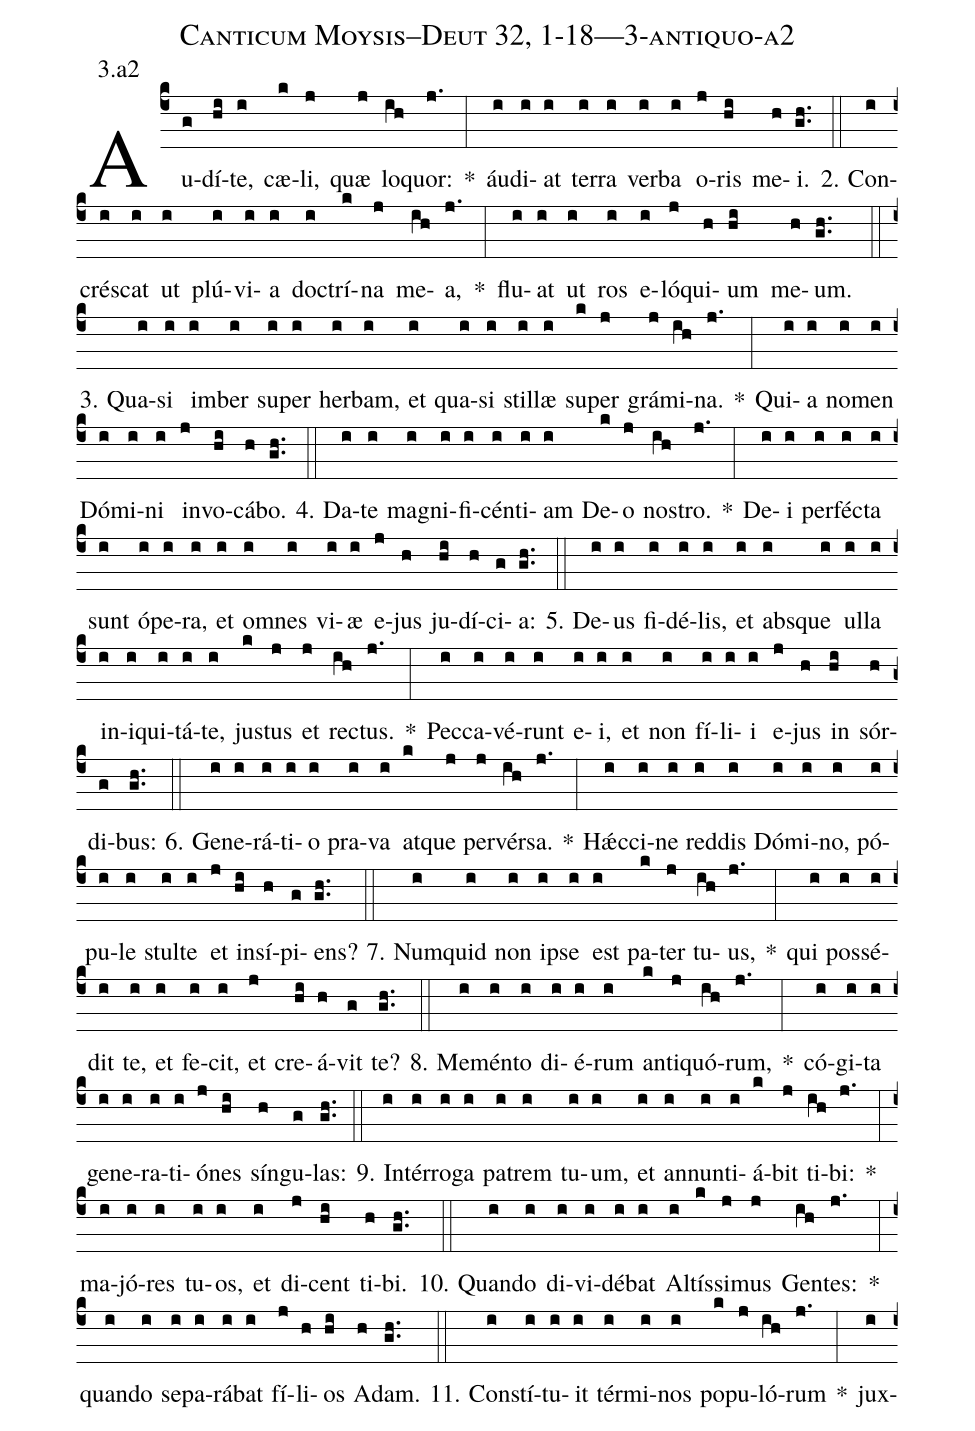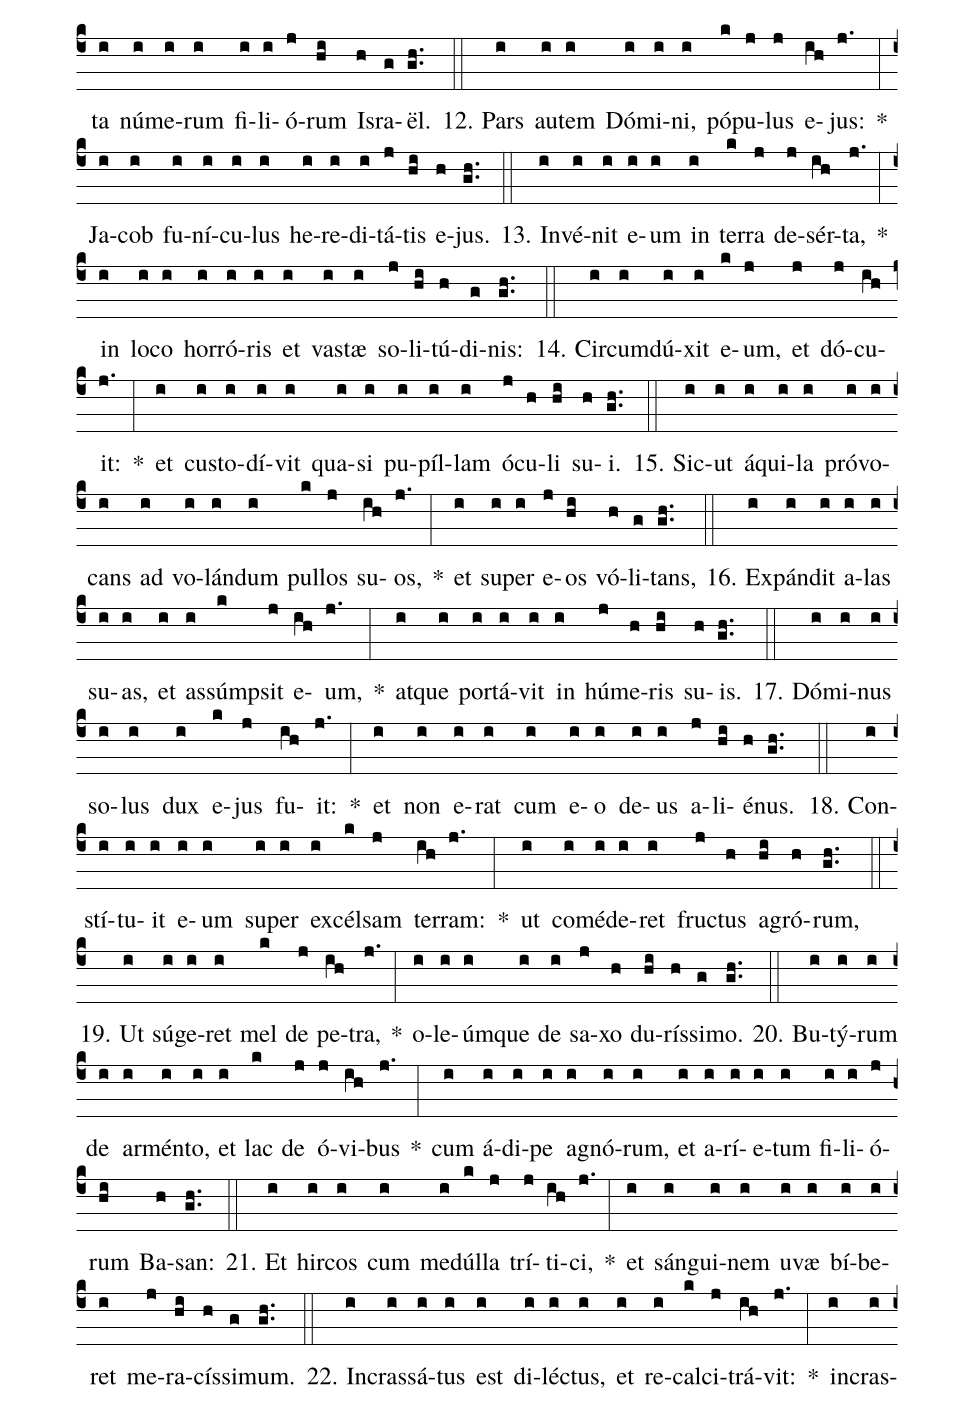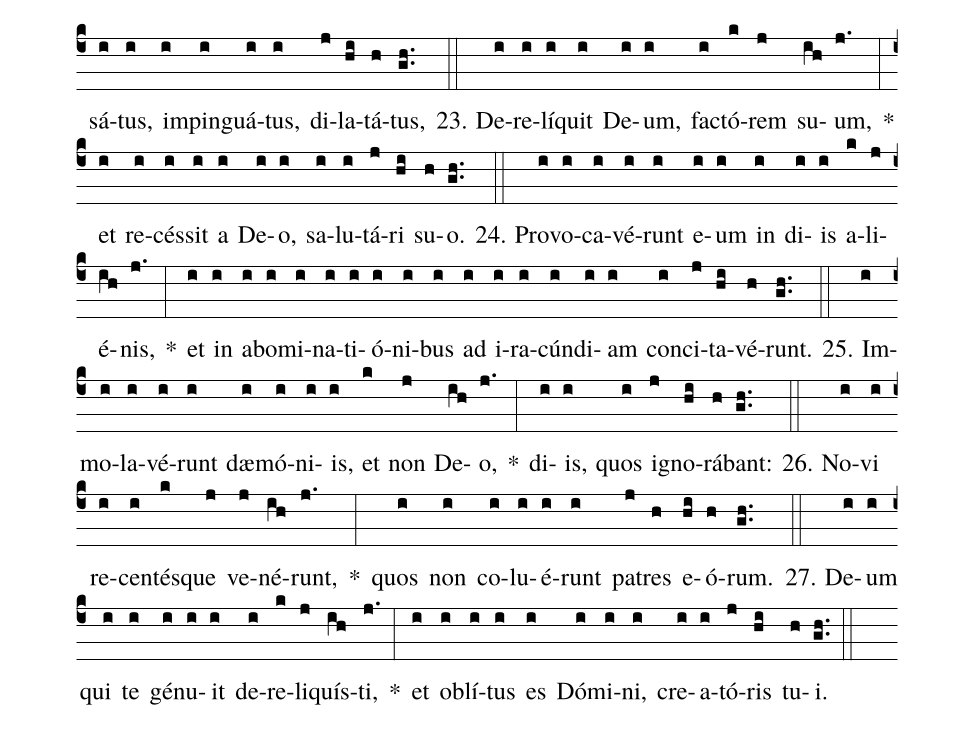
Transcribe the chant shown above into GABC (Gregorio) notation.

name: Canticum Moysis--Deut 32, 1-18---3-antiquo-a2;
annotation: 3.a2;
%%
(c4)Au(g)dí(hi)te,(i) cæ(k)li,(j) quæ(j) lo(ih)quor:(j.) *(:) áu(i)di(i)at(i) ter(i)ra(i) ver(i)ba(i) o(j)ris(hi) me(h)i.(gh..) (::)
2. Con(i)crés(i)cat(i) ut(i) plú(i)vi(i)a(i) doc(i)trí(k)na(j) me(ih)a,(j.) *(:) flu(i)at(i) ut(i) ros(i) e(i)ló(j)qui(h)um(hi) me(h)um.(gh..) (::)
3. Qua(i)si(i) im(i)ber(i) su(i)per(i) her(i)bam,(i) et(i) qua(i)si(i) stil(i)læ(i) su(k)per(j) grá(j)mi(ih)na.(j.) *(:) Qui(i)a(i) no(i)men(i) Dó(i)mi(i)ni(i) in(j)vo(hi)cá(h)bo.(gh..) (::)
4. Da(i)te(i) ma(i)gni(i)fi(i)cén(i)ti(i)am(i) De(k)o(j) nos(ih)tro.(j.) *(:) De(i)i(i) per(i)féc(i)ta(i) sunt(i) ó(i)pe(i)ra,(i) et(i) om(i)nes(i) vi(i)æ(i) e(j)jus(h) ju(hi)dí(h)ci(g)a:(gh..) (::)
5. De(i)us(i) fi(i)dé(i)lis,(i) et(i) abs(i)que(i) ul(i)la(i) in(i)i(i)qui(i)tá(i)te,(i) jus(k)tus(j) et(j) rec(ih)tus.(j.) *(:) Pec(i)ca(i)vé(i)runt(i) e(i)i,(i) et(i) non(i) fí(i)li(i)i(i) e(j)jus(h) in(hi) sór(h)di(g)bus:(gh..) (::)
6. Ge(i)ne(i)rá(i)ti(i)o(i) pra(i)va(i) at(k)que(j) per(j)vér(ih)sa.(j.) *(:) Hǽc(i)ci(i)ne(i) red(i)dis(i) Dó(i)mi(i)no,(i) pó(i)pu(i)le(i) stul(i)te(i) et(j) in(hi)sí(h)pi(g)ens?(gh..) (::)
7. Num(i)quid(i) non(i) ip(i)se(i) est(i) pa(k)ter(j) tu(ih)us,(j.) *(:) qui(i) pos(i)sé(i)dit(i) te,(i) et(i) fe(i)cit,(i) et(j) cre(hi)á(h)vit(g) te?(gh..) (::)
8. Me(i)mén(i)to(i) di(i)é(i)rum(i) an(k)ti(j)quó(ih)rum,(j.) *(:) có(i)gi(i)ta(i) ge(i)ne(i)ra(i)ti(i)ó(j)nes(hi) sín(h)gu(g)las:(gh..) (::)
9. In(i)tér(i)ro(i)ga(i) pa(i)trem(i) tu(i)um,(i) et(i) an(i)nun(i)ti(i)á(k)bit(j) ti(ih)bi:(j.) *(:) ma(i)jó(i)res(i) tu(i)os,(i) et(i) di(j)cent(hi) ti(h)bi.(gh..) (::)
10. Quan(i)do(i) di(i)vi(i)dé(i)bat(i) Al(i)tís(k)si(j)mus(j) Gen(ih)tes:(j.) *(:) quan(i)do(i) se(i)pa(i)rá(i)bat(i) fí(j)li(h)os(hi) A(h)dam.(gh..) (::)
11. Con(i)stí(i)tu(i)it(i) tér(i)mi(i)nos(i) po(k)pu(j)ló(ih)rum(j.) *(:) jux(i)ta(i) nú(i)me(i)rum(i) fi(i)li(i)ó(j)rum(hi) Is(h)ra(g)ël.(gh..) (::)
12. Pars(i) au(i)tem(i) Dó(i)mi(i)ni,(i) pó(k)pu(j)lus(j) e(ih)jus:(j.) *(:) Ja(i)cob(i) fu(i)ní(i)cu(i)lus(i) he(i)re(i)di(i)tá(j)tis(hi) e(h)jus.(gh..) (::)
13. In(i)vé(i)nit(i) e(i)um(i) in(i) ter(k)ra(j) de(j)sér(ih)ta,(j.) *(:) in(i) lo(i)co(i) hor(i)ró(i)ris(i) et(i) vas(i)tæ(i) so(j)li(hi)tú(h)di(g)nis:(gh..) (::)
14. Cir(i)cum(i)dú(i)xit(i) e(k)um,(j) et(j) dó(j)cu(ih)it:(j.) *(:) et(i) cus(i)to(i)dí(i)vit(i) qua(i)si(i) pu(i)píl(i)lam(i) ó(j)cu(h)li(hi) su(h)i.(gh..) (::)
15. Sic(i)ut(i) á(i)qui(i)la(i) pró(i)vo(i)cans(i) ad(i) vo(i)lán(i)dum(i) pul(k)los(j) su(ih)os,(j.) *(:) et(i) su(i)per(i) e(j)os(hi) vó(h)li(g)tans,(gh..) (::)
16. Ex(i)pán(i)dit(i) a(i)las(i) su(i)as,(i) et(i) as(i)súmp(k)sit(j) e(ih)um,(j.) *(:) at(i)que(i) por(i)tá(i)vit(i) in(i) hú(j)me(h)ris(hi) su(h)is.(gh..) (::)
17. Dó(i)mi(i)nus(i) so(i)lus(i) dux(i) e(k)jus(j) fu(ih)it:(j.) *(:) et(i) non(i) e(i)rat(i) cum(i) e(i)o(i) de(i)us(i) a(j)li(hi)é(h)nus.(gh..) (::)
18. Con(i)stí(i)tu(i)it(i) e(i)um(i) su(i)per(i) ex(i)cél(k)sam(j) ter(ih)ram:(j.) *(:) ut(i) com(i)é(i)de(i)ret(i) fruc(j)tus(h) a(hi)gró(h)rum,(gh..) (::)
19. Ut(i) sú(i)ge(i)ret(i) mel(k) de(j) pe(ih)tra,(j.) *(:) o(i)le(i)úm(i)que(i) de(i) sa(j)xo(h) du(hi)rís(h)si(g)mo.(gh..) (::)
20. Bu(i)tý(i)rum(i) de(i) ar(i)mén(i)to,(i) et(i) lac(k) de(j) ó(j)vi(ih)bus(j.) *(:) cum(i) á(i)di(i)pe(i) a(i)gnó(i)rum,(i) et(i) a(i)rí(i)e(i)tum(i) fi(i)li(i)ó(j)rum(hi) Ba(h)san:(gh..) (::)
21. Et(i) hir(i)cos(i) cum(i) me(i)dúl(k)la(j) trí(j)ti(ih)ci,(j.) *(:) et(i) sán(i)gui(i)nem(i) u(i)væ(i) bí(i)be(i)ret(i) me(j)ra(hi)cís(h)si(g)mum.(gh..) (::)
22. In(i)cras(i)sá(i)tus(i) est(i) di(i)léc(i)tus,(i) et(i) re(i)cal(k)ci(j)trá(ih)vit:(j.) *(:) in(i)cras(i)sá(i)tus,(i) im(i)pin(i)guá(i)tus,(i) di(j)la(hi)tá(h)tus,(gh..) (::)
23. De(i)re(i)lí(i)quit(i) De(i)um,(i) fac(i)tó(k)rem(j) su(ih)um,(j.) *(:) et(i) re(i)cés(i)sit(i) a(i) De(i)o,(i) sa(i)lu(i)tá(j)ri(hi) su(h)o.(gh..) (::)
24. Pro(i)vo(i)ca(i)vé(i)runt(i) e(i)um(i) in(i) di(i)is(i) a(k)li(j)é(ih)nis,(j.) *(:) et(i) in(i) ab(i)o(i)mi(i)na(i)ti(i)ó(i)ni(i)bus(i) ad(i) i(i)ra(i)cún(i)di(i)am(i) con(i)ci(j)ta(hi)vé(h)runt.(gh..) (::)
25. Im(i)mo(i)la(i)vé(i)runt(i) dæ(i)mó(i)ni(i)is,(i) et(k) non(j) De(ih)o,(j.) *(:) di(i)is,(i) quos(i) i(j)gno(hi)rá(h)bant:(gh..) (::)
26. No(i)vi(i) re(i)cen(i)tés(k)que(j) ve(j)né(ih)runt,(j.) *(:) quos(i) non(i) co(i)lu(i)é(i)runt(i) pa(j)tres(h) e(hi)ó(h)rum.(gh..) (::)
27. De(i)um(i) qui(i) te(i) gé(i)nu(i)it(i) de(i)re(k)li(j)quís(ih)ti,(j.) *(:) et(i) ob(i)lí(i)tus(i) es(i) Dó(i)mi(i)ni,(i) cre(i)a(i)tó(j)ris(hi) tu(h)i.(gh..) (::)
